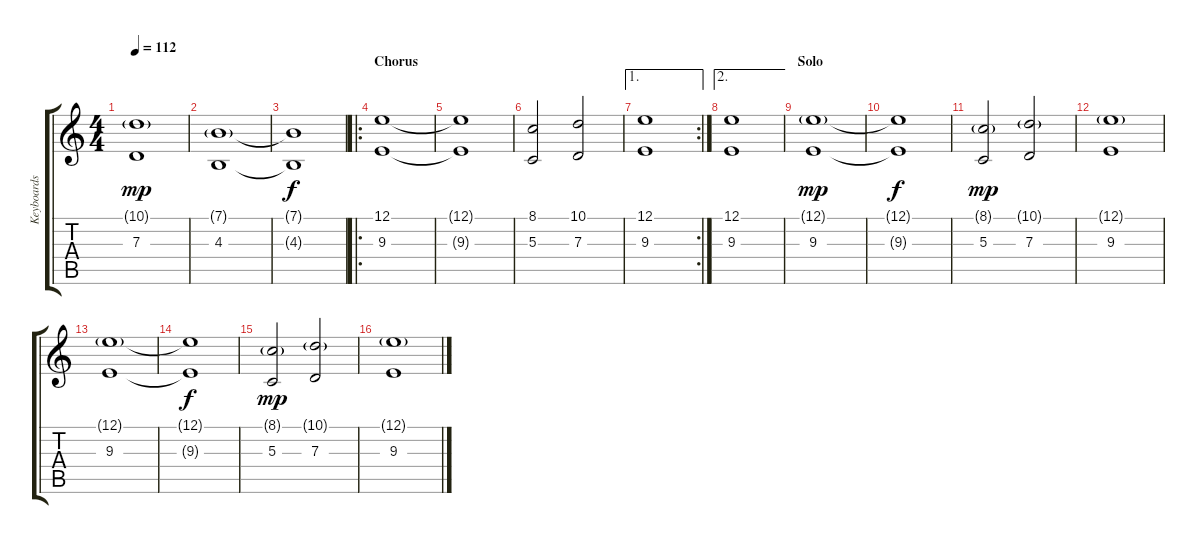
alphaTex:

\track ("Keyboards" "Keyboards") {instrument stringensemble1}
\staff {score tabs}
\tuning (E4 B3 G3 D3 A2 E2) {hide}
\ts (4 4)
\tempo 112
\clef g2
\ks c
(10.1{g} 7.3).1{dy mp} |
(7.1{g} 4.3).1 |
(7.1{t} 4.3{t}).1{dy f} |
\ro
\section ("" "Chorus")
(12.1 9.3).1 |
(12.1{t} 9.3{t}).1 |
(8.1 5.3).2 (10.1 7.3).2 |
\ae 1
\rc 2
(12.1 9.3).1 |
\ae 2
(12.1 9.3).1 |
\section ("" "Solo")
(12.1{g} 9.3).1{dy mp} |
(12.1{t} 9.3{t}).1{dy f} |
(8.1{g} 5.3).2{dy mp} (10.1{g} 7.3).2 |
(12.1{g} 9.3).1 |
(12.1{g} 9.3).1 |
(12.1{t} 9.3{t}).1{dy f} |
(8.1{g} 5.3).2{dy mp} (10.1{g} 7.3).2 |
(12.1{g} 9.3).1
